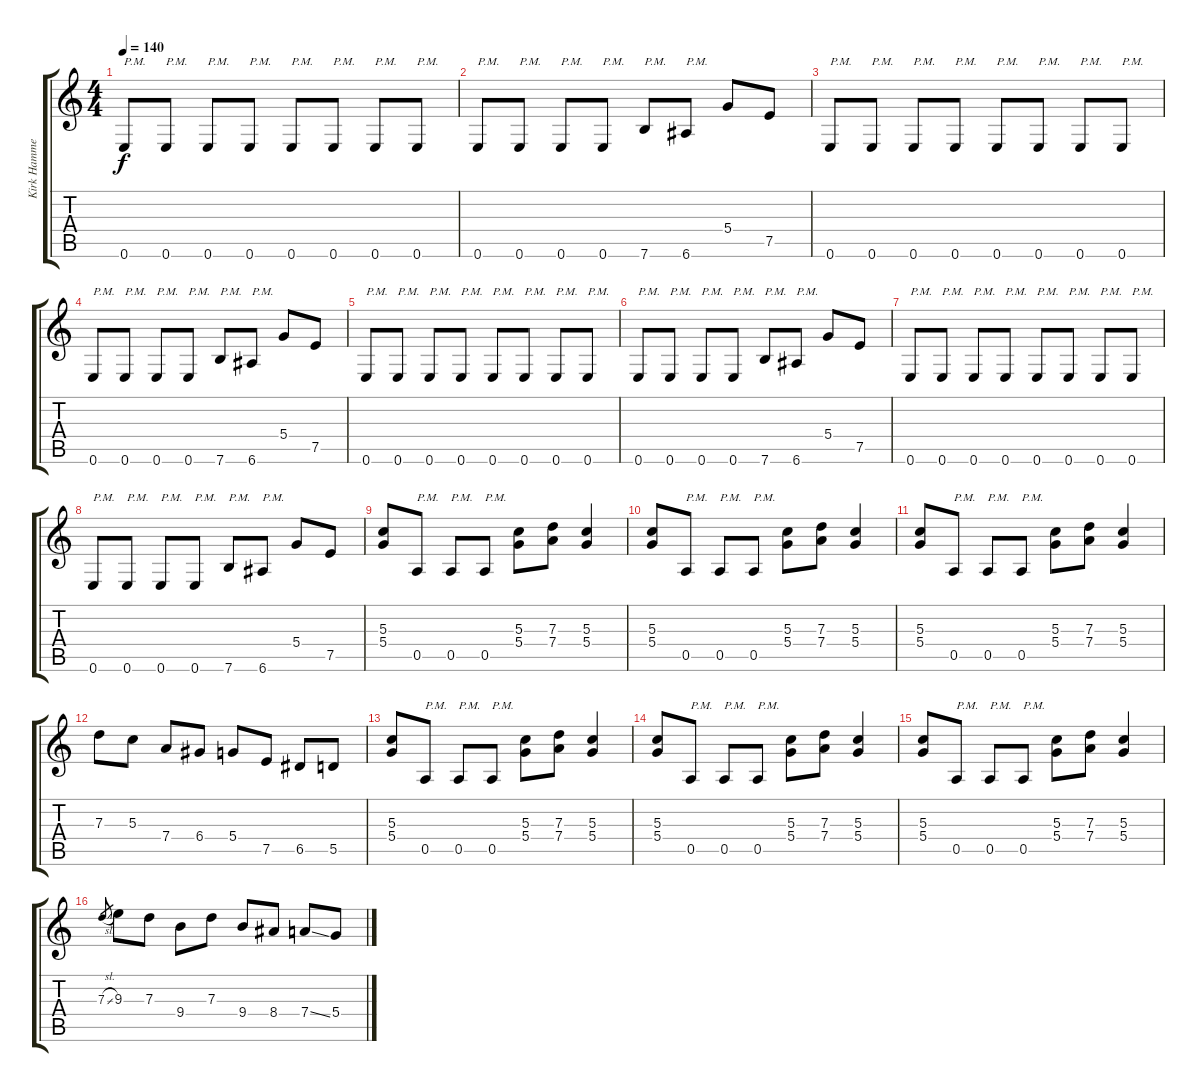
\track ("Kirk Hammett" "Kirk Hamme") {instrument overdrivenguitar}
\staff {score tabs}
\tuning (E4 B3 G3 D3 A2 E2) {hide}
\ts (4 4)
\tempo 140
\clef g2
\ks c
0.6.8{txt "P.M." dy f} 0.6.8{txt "P.M."} 0.6.8{txt "P.M."} 0.6.8{txt "P.M."} 0.6.8{txt "P.M."} 0.6.8{txt "P.M."} 0.6.8{txt "P.M."} 0.6.8{txt "P.M."} |
0.6.8{txt "P.M."} 0.6.8{txt "P.M."} 0.6.8{txt "P.M."} 0.6.8{txt "P.M."} 7.6.8{txt "P.M."} 6.6.8{txt "P.M."} 5.4.8 7.5.8 |
0.6.8{txt "P.M."} 0.6.8{txt "P.M."} 0.6.8{txt "P.M."} 0.6.8{txt "P.M."} 0.6.8{txt "P.M."} 0.6.8{txt "P.M."} 0.6.8{txt "P.M."} 0.6.8{txt "P.M."} |
0.6.8{txt "P.M."} 0.6.8{txt "P.M."} 0.6.8{txt "P.M."} 0.6.8{txt "P.M."} 7.6.8{txt "P.M."} 6.6.8{txt "P.M."} 5.4.8 7.5.8 |
0.6.8{txt "P.M."} 0.6.8{txt "P.M."} 0.6.8{txt "P.M."} 0.6.8{txt "P.M."} 0.6.8{txt "P.M."} 0.6.8{txt "P.M."} 0.6.8{txt "P.M."} 0.6.8{txt "P.M."} |
0.6.8{txt "P.M."} 0.6.8{txt "P.M."} 0.6.8{txt "P.M."} 0.6.8{txt "P.M."} 7.6.8{txt "P.M."} 6.6.8{txt "P.M."} 5.4.8 7.5.8 |
0.6.8{txt "P.M."} 0.6.8{txt "P.M."} 0.6.8{txt "P.M."} 0.6.8{txt "P.M."} 0.6.8{txt "P.M."} 0.6.8{txt "P.M."} 0.6.8{txt "P.M."} 0.6.8{txt "P.M."} |
0.6.8{txt "P.M."} 0.6.8{txt "P.M."} 0.6.8{txt "P.M."} 0.6.8{txt "P.M."} 7.6.8{txt "P.M."} 6.6.8{txt "P.M."} 5.4.8 7.5.8 |
(5.3 5.4).8 0.5.8{txt "P.M."} 0.5.8{txt "P.M."} 0.5.8{txt "P.M."} (5.3 5.4).8 (7.3 7.4).8 (5.3 5.4).4 |
(5.3 5.4).8 0.5.8{txt "P.M."} 0.5.8{txt "P.M."} 0.5.8{txt "P.M."} (5.3 5.4).8 (7.3 7.4).8 (5.3 5.4).4 |
(5.3 5.4).8 0.5.8{txt "P.M."} 0.5.8{txt "P.M."} 0.5.8{txt "P.M."} (5.3 5.4).8 (7.3 7.4).8 (5.3 5.4).4 |
7.3.8 5.3.8 7.4.8 6.4.8 5.4.8 7.5.8 6.5.8 5.5.8 |
(5.3 5.4).8 0.5.8{txt "P.M."} 0.5.8{txt "P.M."} 0.5.8{txt "P.M."} (5.3 5.4).8 (7.3 7.4).8 (5.3 5.4).4 |
(5.3 5.4).8 0.5.8{txt "P.M."} 0.5.8{txt "P.M."} 0.5.8{txt "P.M."} (5.3 5.4).8 (7.3 7.4).8 (5.3 5.4).4 |
(5.3 5.4).8 0.5.8{txt "P.M."} 0.5.8{txt "P.M."} 0.5.8{txt "P.M."} (5.3 5.4).8 (7.3 7.4).8 (5.3 5.4).4 |
7.3{sl}.8{gr} 9.3.8 7.3.8 9.4.8 7.3.8 9.4.8 8.4.8 7.4{ss}.8 5.4.8
